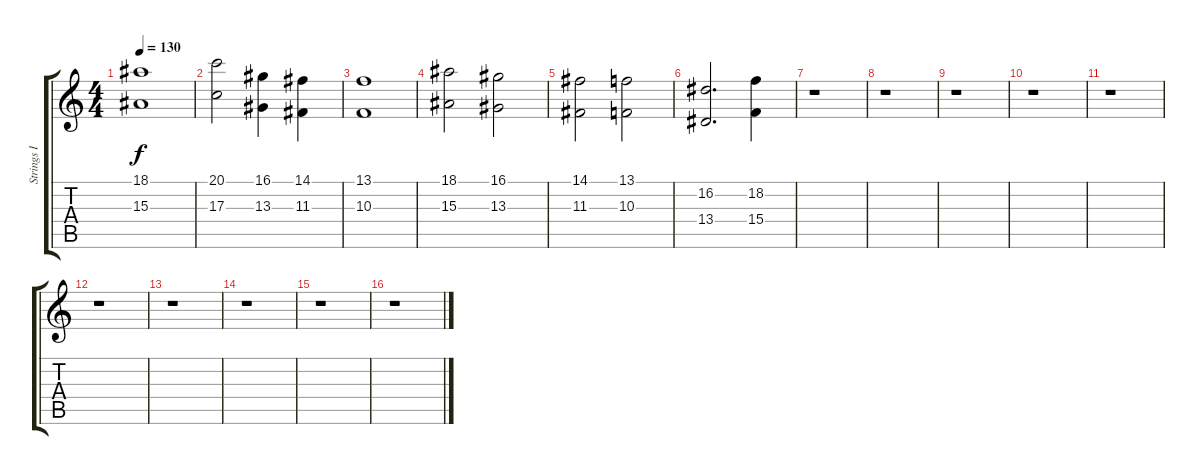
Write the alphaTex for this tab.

\track ("Strings I (left)" "Strings I ") {instrument stringensemble1}
\staff {score tabs}
\tuning (E4 B3 G3 D3 A2 E2) {hide}
\ts (4 4)
\tempo 130
\clef g2
\ks c
(18.1 15.3).1{dy f} |
(20.1 17.3).2 (16.1 13.3).4 (14.1 11.3).4 |
(13.1 10.3).1 |
(18.1 15.3).2 (16.1 13.3).2 |
(14.1 11.3).2 (13.1 10.3).2 |
(16.2 13.4).2{d} (18.2 15.4).4 |
r.1 |
r.1 |
r.1 |
r.1 |
r.1 |
r.1 |
r.1 |
r.1 |
r.1 |
r.1
